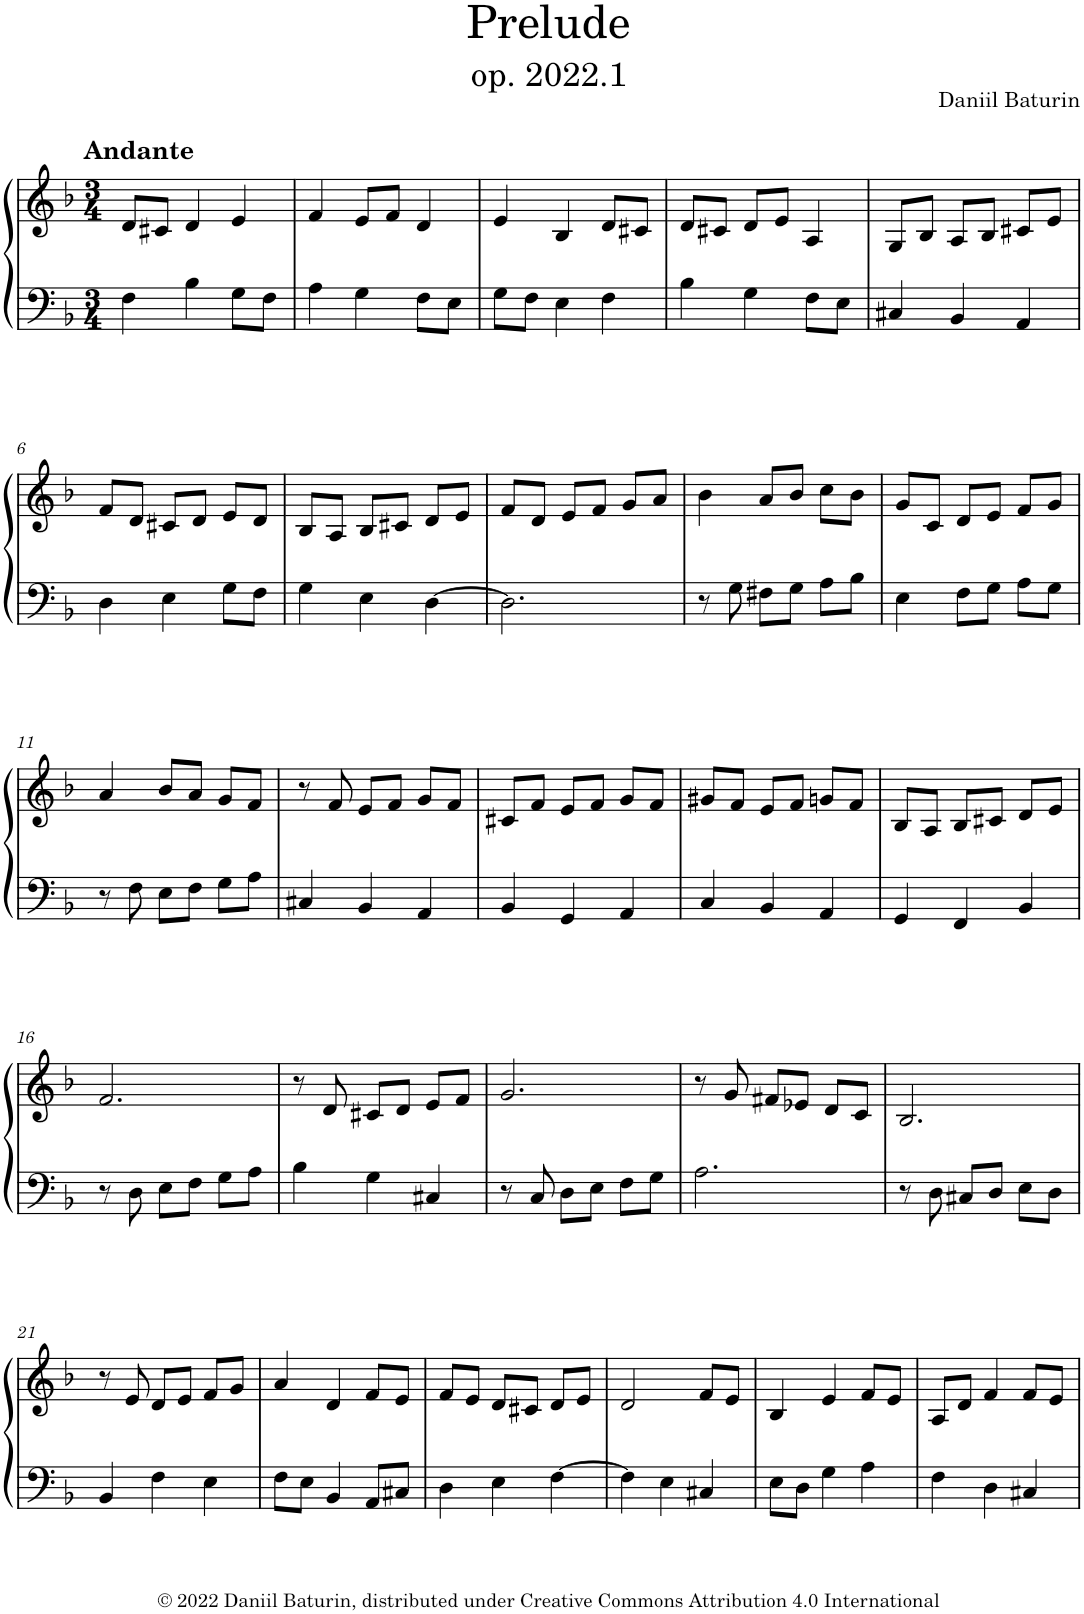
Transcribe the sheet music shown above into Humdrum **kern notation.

**kern	**kern
*part1	*part1
*staff2	*staff1
*I"Piano	*
*I'Pno.	*
*clefF4	*clefG2
*k[b-]	*k[b-]
*M3/4	*M3/4
=1	=1
!	!LO:TX:a:B:t=Andante
4F\	8d/L
.	8c#X/J
4B-\	4d/
8G\L	4e/
8F\J	.
=2	=2
4A\	4f/
4G\	8e/L
.	8f/J
8F\L	4d/
8E\J	.
=3	=3
8G\L	4e/
8F\J	.
4E\	4B-/
4F\	8d/L
.	8c#X/J
=4	=4
4B-\	8d/L
.	8c#X/J
4G\	8d/L
.	8e/J
8F\L	4A/
8E\J	.
=5	=5
4C#X/	8G/L
.	8B-/J
4BB-/	8A/L
.	8B-/J
4AA/	8c#X/L
.	8e/J
!!LO:LB:g=z
=6	=6
4D\	8f/L
.	8d/J
4E\	8c#X/L
.	8d/J
8G\L	8e/L
8F\J	8d/J
=7	=7
4G\	8B-/L
.	8A/J
4E\	8B-/L
.	8c#X/J
[4D\	8d/L
.	8e/J
=8	=8
2.D\]	8f/L
.	8d/J
.	8e/L
.	8f/J
.	8g/L
.	8a/J
=9	=9
8r	4b-\
8G\	.
8F#X\L	8a/L
8G\J	8b-/J
8A\L	8cc\L
8B-\J	8b-\J
=10	=10
4E\	8g/L
.	8c/J
8F\L	8d/L
8G\J	8e/J
8A\L	8f/L
8G\J	8g/J
!!LO:LB:g=z
=11	=11
8r	4a/
8F\	.
8E\L	8b-/L
8F\J	8a/J
8G\L	8g/L
8A\J	8f/J
=12	=12
4C#X/	8r
.	8f/
4BB-/	8e/L
.	8f/J
4AA/	8g/L
.	8f/J
=13	=13
4BB-/	8c#X/L
.	8f/J
4GG/	8e/L
.	8f/J
4AA/	8g/L
.	8f/J
=14	=14
4C/	8g#X/L
.	8f/J
4BB-/	8e/L
.	8f/J
4AA/	8gn/L
.	8f/J
=15	=15
4GG/	8B-/L
.	8A/J
4FF/	8B-/L
.	8c#X/J
4BB-/	8d/L
.	8e/J
!!LO:LB:g=z
=16	=16
8r	2.f/
8D\	.
8E\L	.
8F\J	.
8G\L	.
8A\J	.
=17	=17
4B-\	8r
.	8d/
4G\	8c#X/L
.	8d/J
4C#X/	8e/L
.	8f/J
=18	=18
8r	2.g/
8C/	.
8D\L	.
8E\J	.
8F\L	.
8G\J	.
=19	=19
2.A\	8r
.	8g/
.	8f#X/L
.	8e-X/J
.	8d/L
.	8c/J
=20	=20
8r	2.B-/
8D\	.
8C#X/L	.
8D/J	.
8E\L	.
8D\J	.
!!LO:LB:g=z
=21	=21
4BB-/	8r
.	8e/
4F\	8d/L
.	8e/J
4E\	8f/L
.	8g/J
=22	=22
8F\L	4a/
8E\J	.
4BB-/	4d/
8AA/L	8f/L
8C#X/J	8e/J
=23	=23
4D\	8f/L
.	8e/J
4E\	8d/L
.	8c#X/J
[4F\	8d/L
.	8e/J
=24	=24
4F\]	2d/
4E\	.
4C#X/	8f/L
.	8e/J
=25	=25
8E\L	4B-/
8D\J	.
4G\	4e/
4A\	8f/L
.	8e/J
=26	=26
4F\	8A/L
.	8d/J
4D\	4f/
4C#X/	8f/L
.	8e/J
=	=
*-	*-
